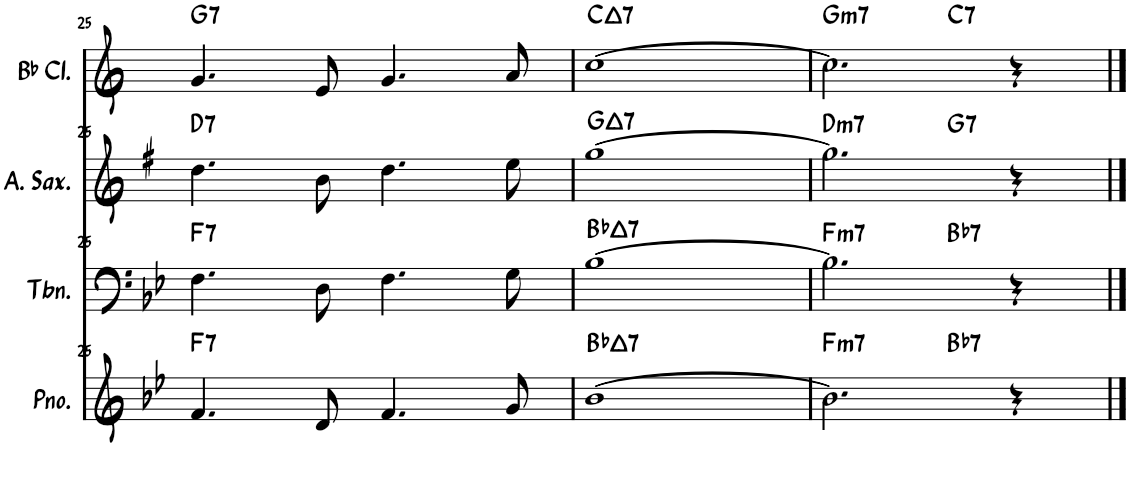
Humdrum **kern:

**kern	**harte	**kern	**harte	**kern	**harte	**kern	**harte
*part4	*part4	*part3	*part3	*part2	*part2	*part1	*part1
*staff4	*	*staff3	*	*staff2	*	*staff1	*
*I"钢琴	*	*I"长号	*	*I"中音萨克斯	*	*I"降B调单簧管	*
!!LO:PB:g=z
*clefG2	*	*clefF4	*	*clefG2	*	*clefG2	*
*	*	*	*	*Trd5c9	*	*Trd1c2	*
*k[b-e-]	*	*k[b-e-]	*	*k[f#]	*	*k[]	*
*M4/4	*	*M4/4	*	*M4/4	*	*M4/4	*
=25	=25	=25	=25	=25	=25	=25	=25
!	!LO:H:kt=7	!	!LO:H:kt=7	!	!LO:H:kt=7	!	!LO:H:kt=7
4.f/	F:7	4.F\	F:7	4.dd\	D:7	4.g/	G:7
8d/	.	8D\	.	8b\	.	8e/	.
4.f/	.	4.F\	.	4.dd\	.	4.g/	.
8g/	.	8G\	.	8ee\	.	8a/	.
=26	=26	=26	=26	=26	=26	=26	=26
!	!LO:H:kt=7	!	!LO:H:kt=7	!	!LO:H:kt=7	!	!LO:H:kt=7
[1b-	Bb:maj7	[1B-	Bb:maj7	[1gg	G:maj7	[1cc	C:maj7
=27	=27	=27	=27	=27	=27	=27	=27
!	!LO:H:kt=m7	!	!LO:H:kt=m7	!	!LO:H:kt=m7	!	!LO:H:kt=m7
*^	*	*^	*	*^	*	*^	*
2.b-\]	2ryy	F:min7	2.B-\]	2ryy	F:min7	2.gg\]	2ryy	D:min7	2.cc\]	2ryy	G:min7
!	!	!LO:H:kt=7	!	!	!LO:H:kt=7	!	!	!LO:H:kt=7	!	!	!LO:H:kt=7
.	2ryy	Bb:7	.	2ryy	Bb:7	.	2ryy	G:7	.	2ryy	C:7
4r	.	.	4r	.	.	4r	.	.	4r	.	.
*v	*v	*	*	*	*	*v	*v	*	*v	*v	*
*	*	*v	*v	*	*	*	*	*
==	==	==	==	==	==	==	==
*-	*-	*-	*-	*-	*-	*-	*-
